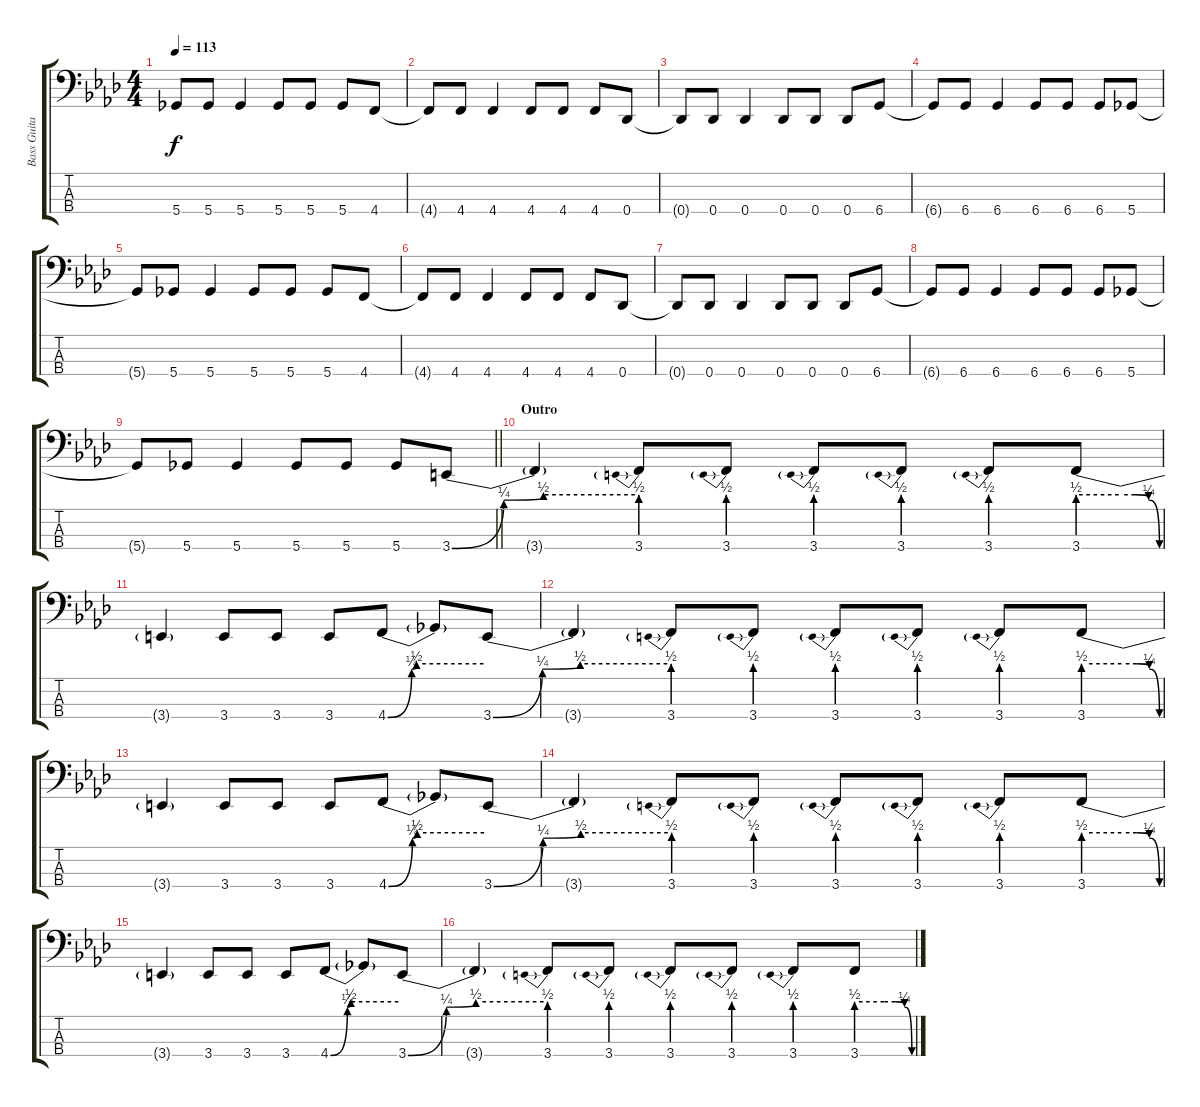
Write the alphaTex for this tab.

\track ("Bass Guitar" "Bass Guita") {instrument electricbassfinger}
\staff {score tabs}
\tuning (Gb2 Db2 Ab1 Db1) {hide}
\ts (4 4)
\tempo 113
\clef f4
\ks fminor
5.4{t}.8{dy f} 5.4.8 5.4.4 5.4.8 5.4.8 5.4.8 4.4.8 |
4.4{t}.8 4.4.8 4.4.4 4.4.8 4.4.8 4.4.8 0.4.8 |
0.4{t}.8 0.4.8 0.4.4 0.4.8 0.4.8 0.4.8 6.4.8 |
6.4{t}.8 6.4.8 6.4.4 6.4.8 6.4.8 6.4.8 5.4.8 |
5.4{t}.8 5.4.8 5.4.4 5.4.8 5.4.8 5.4.8 4.4.8 |
4.4{t}.8 4.4.8 4.4.4 4.4.8 4.4.8 4.4.8 0.4.8 |
0.4{t}.8 0.4.8 0.4.4 0.4.8 0.4.8 0.4.8 6.4.8 |
6.4{t}.8 6.4.8 6.4.4 6.4.8 6.4.8 6.4.8 5.4.8 |
\barLineRight lightlight
5.4{t}.8 5.4.8 5.4.4 5.4.8 5.4.8 5.4.8 3.4{be (custom 0 0 17 1 30 2 60 2)}.8 |
\section ("" "Outro")
3.4{t}.4 3.4{be (prebend 0 2 60 2)}.8 3.4{be (prebend 0 2 60 2)}.8 3.4{be (prebend 0 2 60 2)}.8 3.4{be (prebend 0 2 60 2)}.8 3.4{be (prebend 0 2 60 2)}.8 3.4{be (custom 0 2 30 2 42 2 52 1 60 0)}.8 |
3.4{t}.4 3.4.8 3.4.8 3.4.8 4.4{be (custom 0 0 15 1 18 2 60 2)}.8 4.4{t}.8 3.4{be (custom 0 0 17 1 30 2 60 2)}.8 |
3.4{t}.4 3.4{be (prebend 0 2 60 2)}.8 3.4{be (prebend 0 2 60 2)}.8 3.4{be (prebend 0 2 60 2)}.8 3.4{be (prebend 0 2 60 2)}.8 3.4{be (prebend 0 2 60 2)}.8 3.4{be (custom 0 2 30 2 42 2 52 1 60 0)}.8 |
3.4{t}.4 3.4.8 3.4.8 3.4.8 4.4{be (custom 0 0 15 1 18 2 60 2)}.8 4.4{t}.8 3.4{be (custom 0 0 17 1 30 2 60 2)}.8 |
3.4{t}.4 3.4{be (prebend 0 2 60 2)}.8 3.4{be (prebend 0 2 60 2)}.8 3.4{be (prebend 0 2 60 2)}.8 3.4{be (prebend 0 2 60 2)}.8 3.4{be (prebend 0 2 60 2)}.8 3.4{be (custom 0 2 30 2 42 2 52 1 60 0)}.8 |
3.4{t}.4 3.4.8 3.4.8 3.4.8 4.4{be (custom 0 0 15 1 18 2 60 2)}.8 4.4{t}.8 3.4{be (custom 0 0 17 1 30 2 60 2)}.8 |
3.4{t}.4 3.4{be (prebend 0 2 60 2)}.8 3.4{be (prebend 0 2 60 2)}.8 3.4{be (prebend 0 2 60 2)}.8 3.4{be (prebend 0 2 60 2)}.8 3.4{be (prebend 0 2 60 2)}.8 3.4{be (custom 0 2 30 2 42 2 52 1 60 0)}.8
